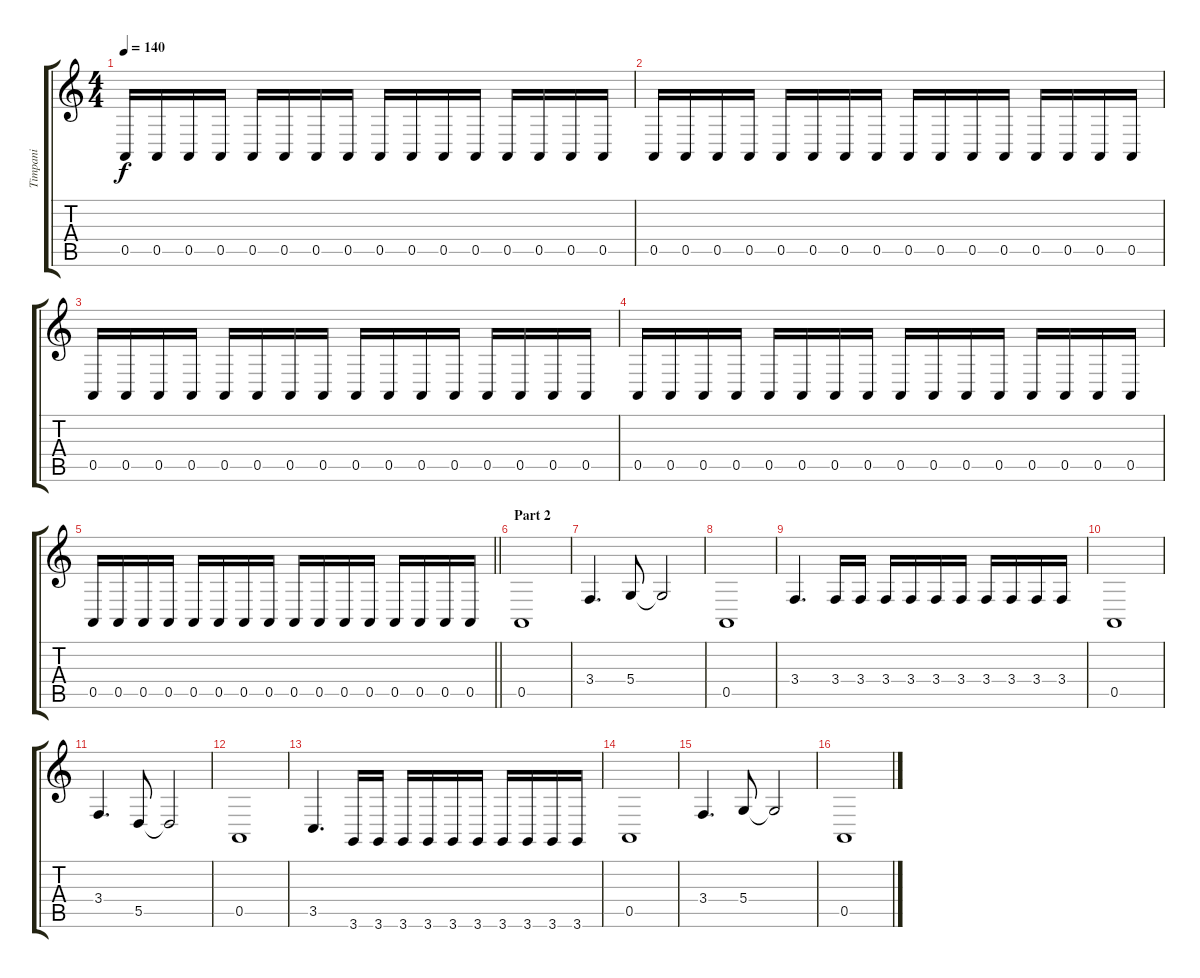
\track ("Timpani" "Timpani") {instrument timpani}
\staff {score tabs}
\tuning (E4 B3 G3 D3 A2 E2) {hide}
\ts (4 4)
\tempo 140
\clef g2
\ks c
0.5.16{dy f} 0.5.16 0.5.16 0.5.16 0.5.16 0.5.16 0.5.16 0.5.16 0.5.16 0.5.16 0.5.16 0.5.16 0.5.16 0.5.16 0.5.16 0.5.16 |
0.5.16 0.5.16 0.5.16 0.5.16 0.5.16 0.5.16 0.5.16 0.5.16 0.5.16 0.5.16 0.5.16 0.5.16 0.5.16 0.5.16 0.5.16 0.5.16 |
0.5.16 0.5.16 0.5.16 0.5.16 0.5.16 0.5.16 0.5.16 0.5.16 0.5.16 0.5.16 0.5.16 0.5.16 0.5.16 0.5.16 0.5.16 0.5.16 |
0.5.16 0.5.16 0.5.16 0.5.16 0.5.16 0.5.16 0.5.16 0.5.16 0.5.16 0.5.16 0.5.16 0.5.16 0.5.16 0.5.16 0.5.16 0.5.16 |
\barLineRight lightlight
0.5.16 0.5.16 0.5.16 0.5.16 0.5.16 0.5.16 0.5.16 0.5.16 0.5.16 0.5.16 0.5.16 0.5.16 0.5.16 0.5.16 0.5.16 0.5.16 |
\section ("" "Part 2")
0.5.1 |
3.4.4{d} 5.4.8 5.4{t}.2 |
0.5.1 |
3.4.4{d} 3.4.16 3.4.16 3.4.16 3.4.16 3.4.16 3.4.16 3.4.16 3.4.16 3.4.16 3.4.16 |
0.5.1 |
3.4.4{d} 5.5.8 5.5{t}.2 |
0.5.1 |
3.5.4{d} 3.6.16 3.6.16 3.6.16 3.6.16 3.6.16 3.6.16 3.6.16 3.6.16 3.6.16 3.6.16 |
0.5.1 |
3.4.4{d} 5.4.8 5.4{t}.2 |
0.5.1
